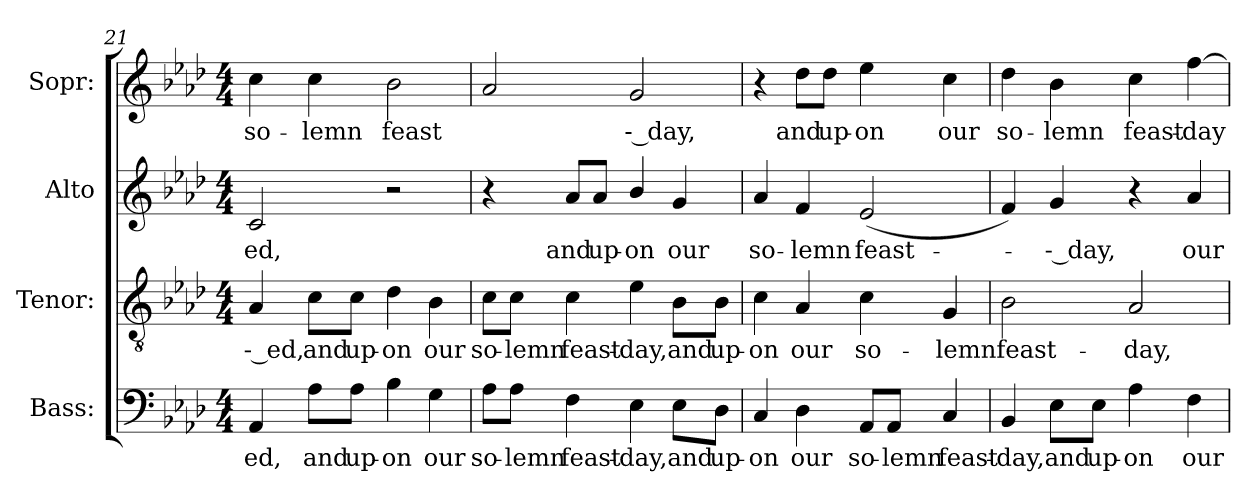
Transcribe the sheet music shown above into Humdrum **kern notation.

**kern	**text	**kern	**text	**kern	**text	**kern	**text
*part4	*part4	*part3	*part3	*part2	*part2	*part1	*part1
*staff4	*staff4	*staff3	*staff3	*staff2	*staff2	*staff1	*staff1
*I"Bass:	*	*I"Tenor:	*	*I"Alto	*	*I"Sopr:	*
*clefF4	*	*clefGv2	*	*clefG2	*	*clefG2	*
*	*	*ITrd7c12	*	*	*	*	*
*k[b-e-a-d-]	*	*k[b-e-a-d-]	*	*k[b-e-a-d-]	*	*k[b-e-a-d-]	*
*A-:	*	*A-:	*	*A-:	*	*A-:	*
*M4/4	*	*M4/4	*	*M4/4	*	*M4/4	*
=21	=21	=21	=21	=21	=21	=21	=21
!	!LO:LY:b:color=#000000	!	!	!	!	!	!
!	!	!	!LO:LY:b:color=#000000	!	!	!	!
!	!	!	!	!	!LO:LY:b:color=#000000	!	!
!	!	!	!	!	!	!	!LO:LY:b:color=#000000
4AA-i/	-ed,	4AA-i/	-- ed,	2ci/	-ed,	4cci\	so-
!	!LO:LY:b:color=#000000	!	!	!	!	!	!
!	!	!	!LO:LY:b:color=#000000	!	!	!	!
!	!	!	!	!	!	!	!LO:LY:b:color=#000000
8A-i\L	and	8Ci\L	and	.	.	4cci\	-lemn
!	!LO:LY:b:color=#000000	!	!	!	!	!	!
!	!	!	!LO:LY:b:color=#000000	!	!	!	!
8A-i\J	up-	8Ci\J	up-	.	.	.	.
!	!LO:LY:b:color=#000000	!	!	!	!	!	!
!	!	!	!LO:LY:b:color=#000000	!	!	!	!
!	!	!	!	!	!	!	!LO:LY:b:color=#000000
4B-i\	-on	4D-i\	-on	2r	.	2b-i\	feast-
!	!LO:LY:b:color=#000000	!	!	!	!	!	!
!	!	!	!LO:LY:b:color=#000000	!	!	!	!
4Gi\	our	4BB-i\	our	.	.	.	.
!!LO:PB:g=z
=22	=22	=22	=22	=22	=22	=22	=22
!	!LO:LY:b:color=#000000	!	!	!	!	!	!
!	!	!	!LO:LY:b:color=#000000	!	!	!	!
!	!	!	!	!	!	!	!LO:LY:b:color=#000000
8A-i\L	so-	8Ci\L	so-	4r	.	2a-i/	---
!	!LO:LY:b:color=#000000	!	!	!	!	!	!
!	!	!	!LO:LY:b:color=#000000	!	!	!	!
8A-i\J	-lemn	8Ci\J	-lemn	.	.	.	.
!	!LO:LY:b:color=#000000	!	!	!	!	!	!
!	!	!	!LO:LY:b:color=#000000	!	!	!	!
!	!	!	!	!	!LO:LY:b:color=#000000	!	!
4Fi\	feast-	4Ci\	feast-	8a-i/L	and	.	.
!	!	!	!	!	!LO:LY:b:color=#000000	!	!
.	.	.	.	8a-i/J	up-	.	.
!	!LO:LY:b:color=#000000	!	!	!	!	!	!
!	!	!	!LO:LY:b:color=#000000	!	!	!	!
!	!	!	!	!	!LO:LY:b:color=#000000	!	!
!	!	!	!	!	!	!	!LO:LY:b:color=#000000
4E-i\	-day,	4E-i\	-day,	4b-i/	-on	2gi/	-- day,
!	!LO:LY:b:color=#000000	!	!	!	!	!	!
!	!	!	!LO:LY:b:color=#000000	!	!	!	!
!	!	!	!	!	!LO:LY:b:color=#000000	!	!
8E-i\L	and	8BB-i\L	and	4gi/	our	.	.
!	!LO:LY:b:color=#000000	!	!	!	!	!	!
!	!	!	!LO:LY:b:color=#000000	!	!	!	!
8D-i\J	up-	8BB-i\J	up-	.	.	.	.
=23	=23	=23	=23	=23	=23	=23	=23
!	!LO:LY:b:color=#000000	!	!	!	!	!	!
!	!	!	!LO:LY:b:color=#000000	!	!	!	!
!	!	!	!	!	!LO:LY:b:color=#000000	!	!
4Ci/	-on	4Ci\	-on	4a-i/	so-	4r	.
!	!LO:LY:b:color=#000000	!	!	!	!	!	!
!	!	!	!LO:LY:b:color=#000000	!	!	!	!
!	!	!	!	!	!LO:LY:b:color=#000000	!	!
!	!	!	!	!	!	!	!LO:LY:b:color=#000000
4D-i\	our	4AA-i/	our	4fi/	-lemn	8dd-i\L	and
!	!	!	!	!	!	!	!LO:LY:b:color=#000000
.	.	.	.	.	.	8dd-i\J	up-
!	!LO:LY:b:color=#000000	!	!	!	!	!	!
!	!	!	!LO:LY:b:color=#000000	!	!	!	!
!	!	!	!	!	!LO:LY:b:color=#000000	!	!
!	!	!	!	!	!	!	!LO:LY:b:color=#000000
8AA-i/L	so-	4Ci\	so-	(2e-i/	feast-	4ee-i\	-on
!	!LO:LY:b:color=#000000	!	!	!	!	!	!
8AA-i/J	-lemn	.	.	.	.	.	.
!	!LO:LY:b:color=#000000	!	!	!	!	!	!
!	!	!	!LO:LY:b:color=#000000	!	!	!	!
!	!	!	!	!	!	!	!LO:LY:b:color=#000000
4Ci/	feast-	4GGi/	-lemn	.	.	4cci\	our
=24	=24	=24	=24	=24	=24	=24	=24
!	!LO:LY:b:color=#000000	!	!	!	!	!	!
!	!	!	!LO:LY:b:color=#000000	!	!	!	!
!	!	!	!	!	!	!	!LO:LY:b:color=#000000
4BB-i/	-day,	2BB-i\	feast-	4fi/)	.	4dd-i\	so-
!	!LO:LY:b:color=#000000	!	!	!	!	!	!
!	!	!	!	!	!LO:LY:b:color=#000000	!	!
!	!	!	!	!	!	!	!LO:LY:b:color=#000000
8E-i\L	and	.	.	4gi/	-- day,	4b-i\	-lemn
!	!LO:LY:b:color=#000000	!	!	!	!	!	!
8E-i\J	up-	.	.	.	.	.	.
!	!LO:LY:b:color=#000000	!	!	!	!	!	!
!	!	!	!LO:LY:b:color=#000000	!	!	!	!
!	!	!	!	!	!	!	!LO:LY:b:color=#000000
4A-i\	-on	2AA-i/	-day,	4r	.	4cci\	feast-
!	!LO:LY:b:color=#000000	!	!	!	!	!	!
!	!	!	!	!	!LO:LY:b:color=#000000	!	!
!	!	!	!	!	!	!	!LO:LY:b:color=#000000
4Fi\	our	.	.	4a-i/	our	[4ffi\	-day
=	=	=	=	=	=	=	=
*-	*-	*-	*-	*-	*-	*-	*-
